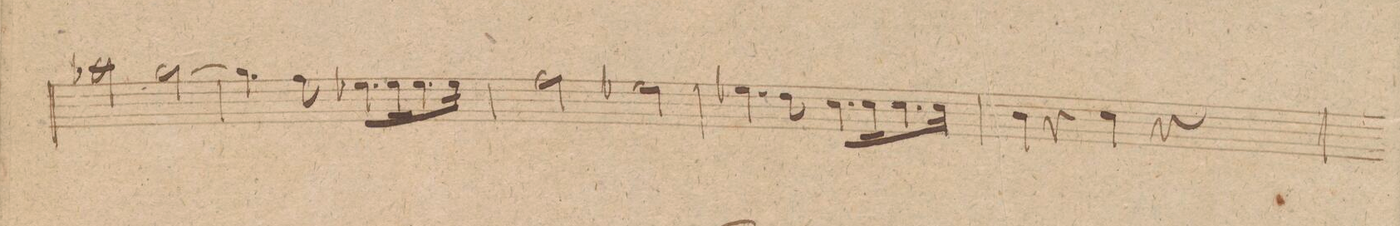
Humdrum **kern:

**kern	**dynam
*I"Clarnetto 1mo in A.	*
*clefG2	*
*k[f#c#g#]	*
*met(c|)	*
*M2/2	*
2ffX\	.
[2ee\	.
=44	=44
4.ee\]	.
8dd\	.
8.ccX\L	.
16cc\Jk	.
8.cc\L	.
16cc\Jk	.
=45	=45
2dd\	.
2ccX\	.
=46	=46
4.ccX\	.
8b\	.
8.a\L	.
16a\K	.
8.a\	.
16a\Jk	.
=47	=47
4g#\	.
4r	.
4a\	.
4r	.
=48	=48
*-	*-
